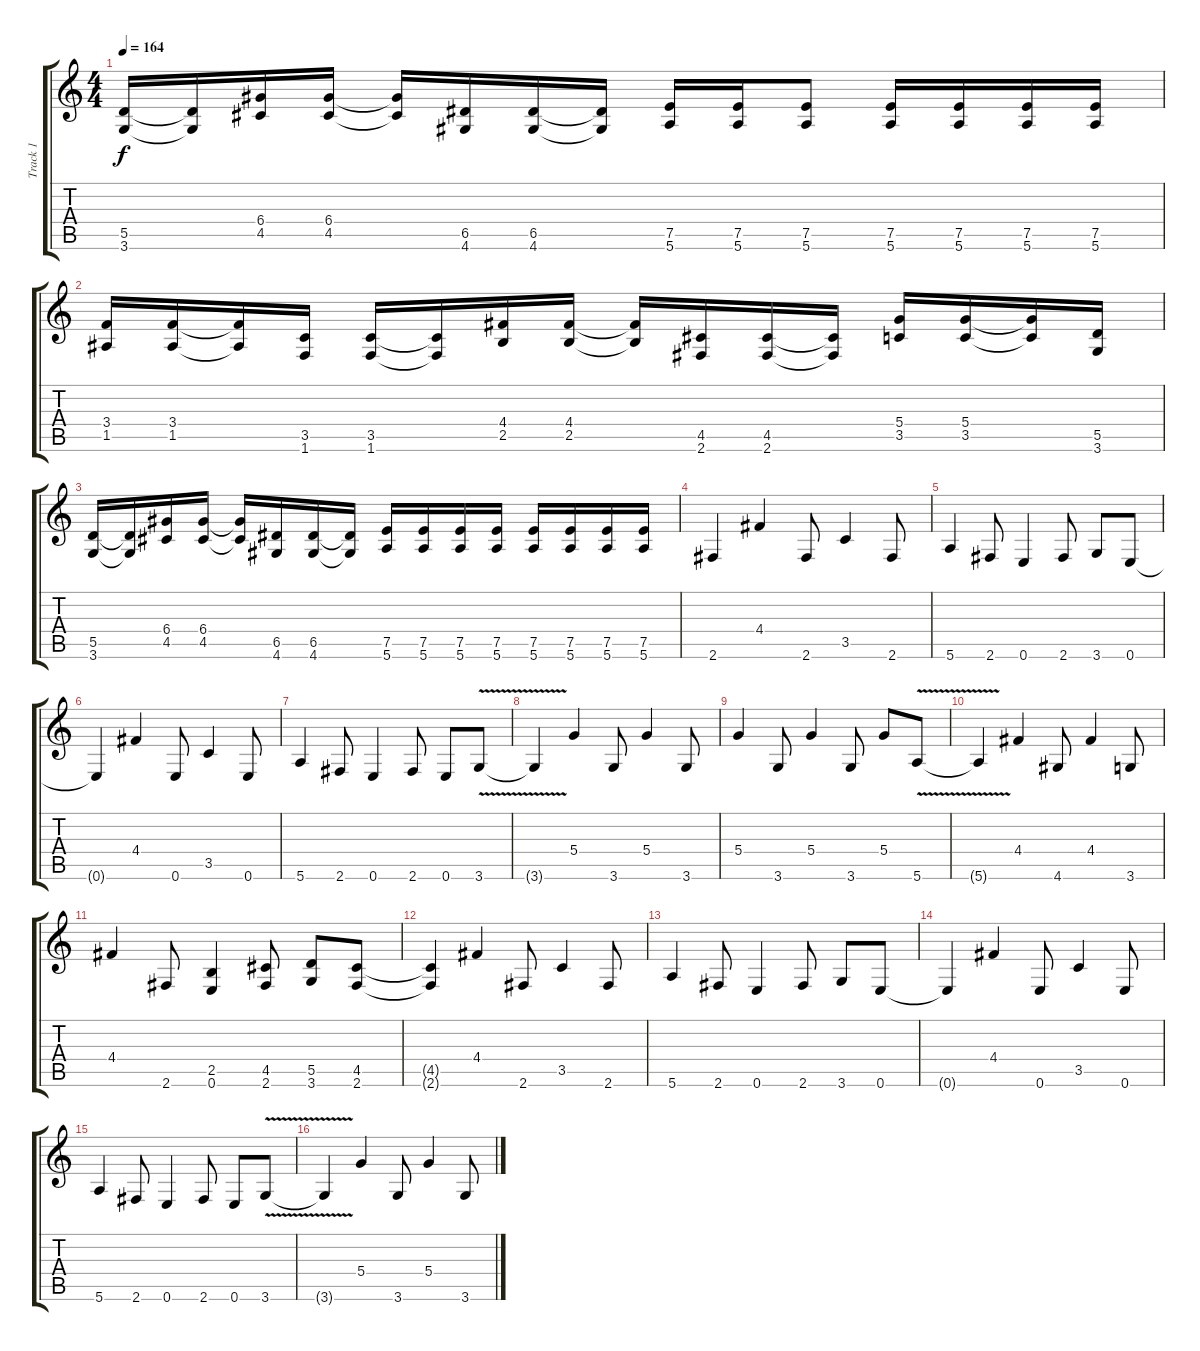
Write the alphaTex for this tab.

\track ("Track 1" "Track 1") {instrument distortionguitar}
\staff {score tabs}
\tuning (E4 B3 G3 D3 A2 E2) {hide}
\ts (4 4)
\tempo 164
\clef g2
\ks c
(5.5 3.6).16{dy f} (5.5{t} 3.6{t}).16 (6.4 4.5).16 (6.4 4.5).16 (6.4{t} 4.5{t}).16 (6.5 4.6).16 (6.5 4.6).16 (6.5{t} 4.6{t}).16 (7.5 5.6).16 (7.5 5.6).16 (7.5 5.6).8 (7.5 5.6).16 (7.5 5.6).16 (7.5 5.6).16 (7.5 5.6).16 |
(3.4 1.5).16 (3.4 1.5).16 (3.4{t} 1.5{t}).16 (3.5 1.6).16 (3.5 1.6).16 (3.5{t} 1.6{t}).16 (4.4 2.5).16 (4.4 2.5).16 (4.4{t} 2.5{t}).16 (4.5 2.6).16 (4.5 2.6).16 (4.5{t} 2.6{t}).16 (5.4 3.5).16 (5.4 3.5).16 (5.4{t} 3.5{t}).16 (5.5 3.6).16 |
(5.5 3.6).16 (5.5{t} 3.6{t}).16 (6.4 4.5).16 (6.4 4.5).16 (6.4{t} 4.5{t}).16 (6.5 4.6).16 (6.5 4.6).16 (6.5{t} 4.6{t}).16 (7.5 5.6).16 (7.5 5.6).16 (7.5 5.6).16 (7.5 5.6).16 (7.5 5.6).16 (7.5 5.6).16 (7.5 5.6).16 (7.5 5.6).16 |
2.6.4 4.4.4 2.6.8 3.5.4 2.6.8 |
5.6.4 2.6.8 0.6.4 2.6.8 3.6.8 0.6.8 |
0.6{t}.4 4.4.4 0.6.8 3.5.4 0.6.8 |
5.6.4 2.6.8 0.6.4 2.6.8 0.6.8 3.6{v}.8 |
3.6{t}.4 5.4.4 3.6.8 5.4.4 3.6.8 |
5.4.4 3.6.8 5.4.4 3.6.8 5.4.8 5.6{v}.8 |
5.6{t}.4 4.4.4 4.6.8 4.4.4 3.6.8 |
4.4.4 2.6.8 (2.5 0.6).4 (4.5 2.6).8 (5.5 3.6).8 (4.5 2.6).8 |
(4.5{t} 2.6{t}).4 4.4.4 2.6.8 3.5.4 2.6.8 |
5.6.4 2.6.8 0.6.4 2.6.8 3.6.8 0.6.8 |
0.6{t}.4 4.4.4 0.6.8 3.5.4 0.6.8 |
5.6.4 2.6.8 0.6.4 2.6.8 0.6.8 3.6{v}.8 |
3.6{t}.4 5.4.4 3.6.8 5.4.4 3.6.8
